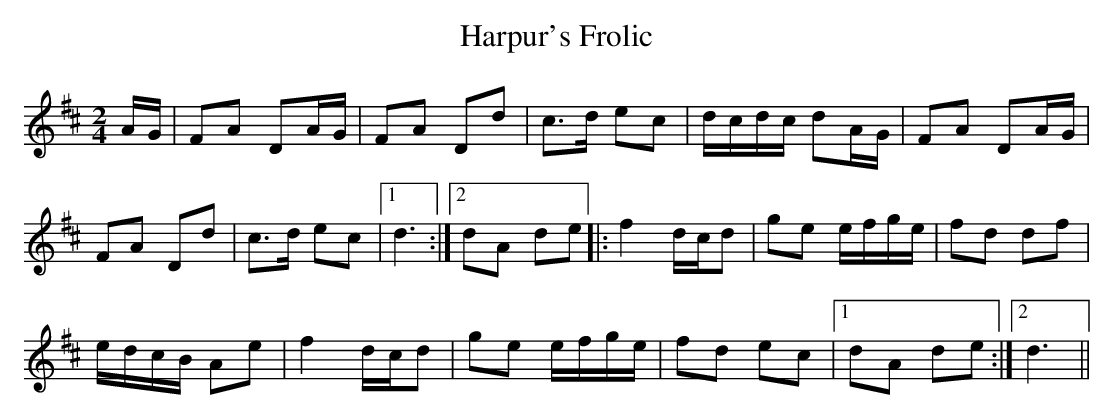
X:1
T:Harpur's Frolic
M:2/4
L:1/8
K:D
A/G/ | FA DA/G/| FA Dd | c>d ec | d/c/d/c/ dA/G/ | FA DA/G/ |
FA Dd |c>d ec |1d3 :|2 dA de |: f2 d/c/d | ge e/f/g/e/ | fd df |
e/d/c/B/ Ae | f2 d/c/d | ge e/f/g/e/ | fd ec |1dA de :|2 d3 ||
